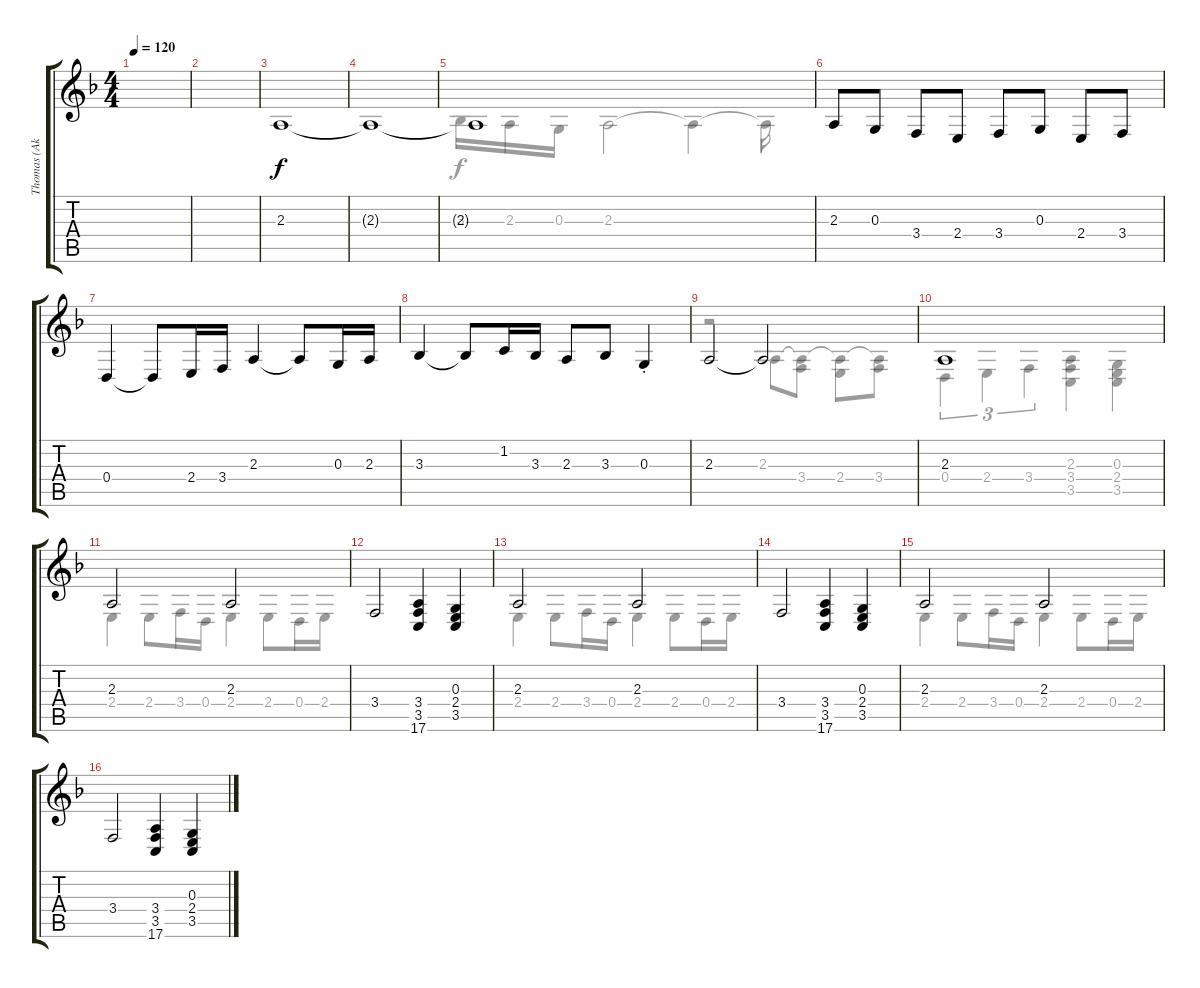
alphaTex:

\track ("Thomas (Akkordeon)" "Thomas (Ak") {instrument accordion}
\staff {score tabs}
\tuning (E4 B3 G3 D3 A2 E2) {hide}
\voice
\ts (4 4)
\tempo 120
\clef g2
\ks f
|
|
2.3.1 |
2.3{t}.1 |
2.3{t}.1 |
2.3.8 0.3.8 3.4.8 2.4.8 3.4.8 0.3.8 2.4.8 3.4.8 |
0.4.4 0.4{t}.8 2.4.16 3.4.16 2.3.4 2.3{t}.8 0.3.16 2.3.16 |
3.3.4 3.3{t}.8 1.2.16 3.3.16 2.3.8 3.3.8 0.3{st}.4 |
2.3.2 2.3{t}.2 |
2.3.1 |
2.3.2 2.3.2 |
3.4.2 (3.4 3.5 17.6).4 (0.3 2.4 3.5).4 |
2.3.2 2.3.2 |
3.4.2 (3.4 3.5 17.6).4 (0.3 2.4 3.5).4 |
2.3.2 2.3.2 |
3.4.2 (3.4 3.5 17.6).4 (0.3 2.4 3.5).4
\voice
\clef g2
\ottava regular
\simile none
\ks f
|
|
|
|
3.3.16 2.3.16 0.3.16 2.3.2 2.3{t}.4 2.3{t}.16 |
|
|
|
r.2 2.3.8 (2.3{t} 3.4).8 (2.3{t} 2.4).8 (2.3{t} 3.4).8 |
0.4.4{tu (3 2)} 2.4.4{tu (3 2)} 3.4.4{tu (3 2)} (2.3 3.4 3.5).4 (0.3 2.4 3.5).4 |
2.4.4 2.4.8 3.4.16 0.4.16 2.4.4 2.4.8 0.4.16 2.4.16 |
|
2.4.4 2.4.8 3.4.16 0.4.16 2.4.4 2.4.8 0.4.16 2.4.16 |
|
2.4.4 2.4.8 3.4.16 0.4.16 2.4.4 2.4.8 0.4.16 2.4.16 |
